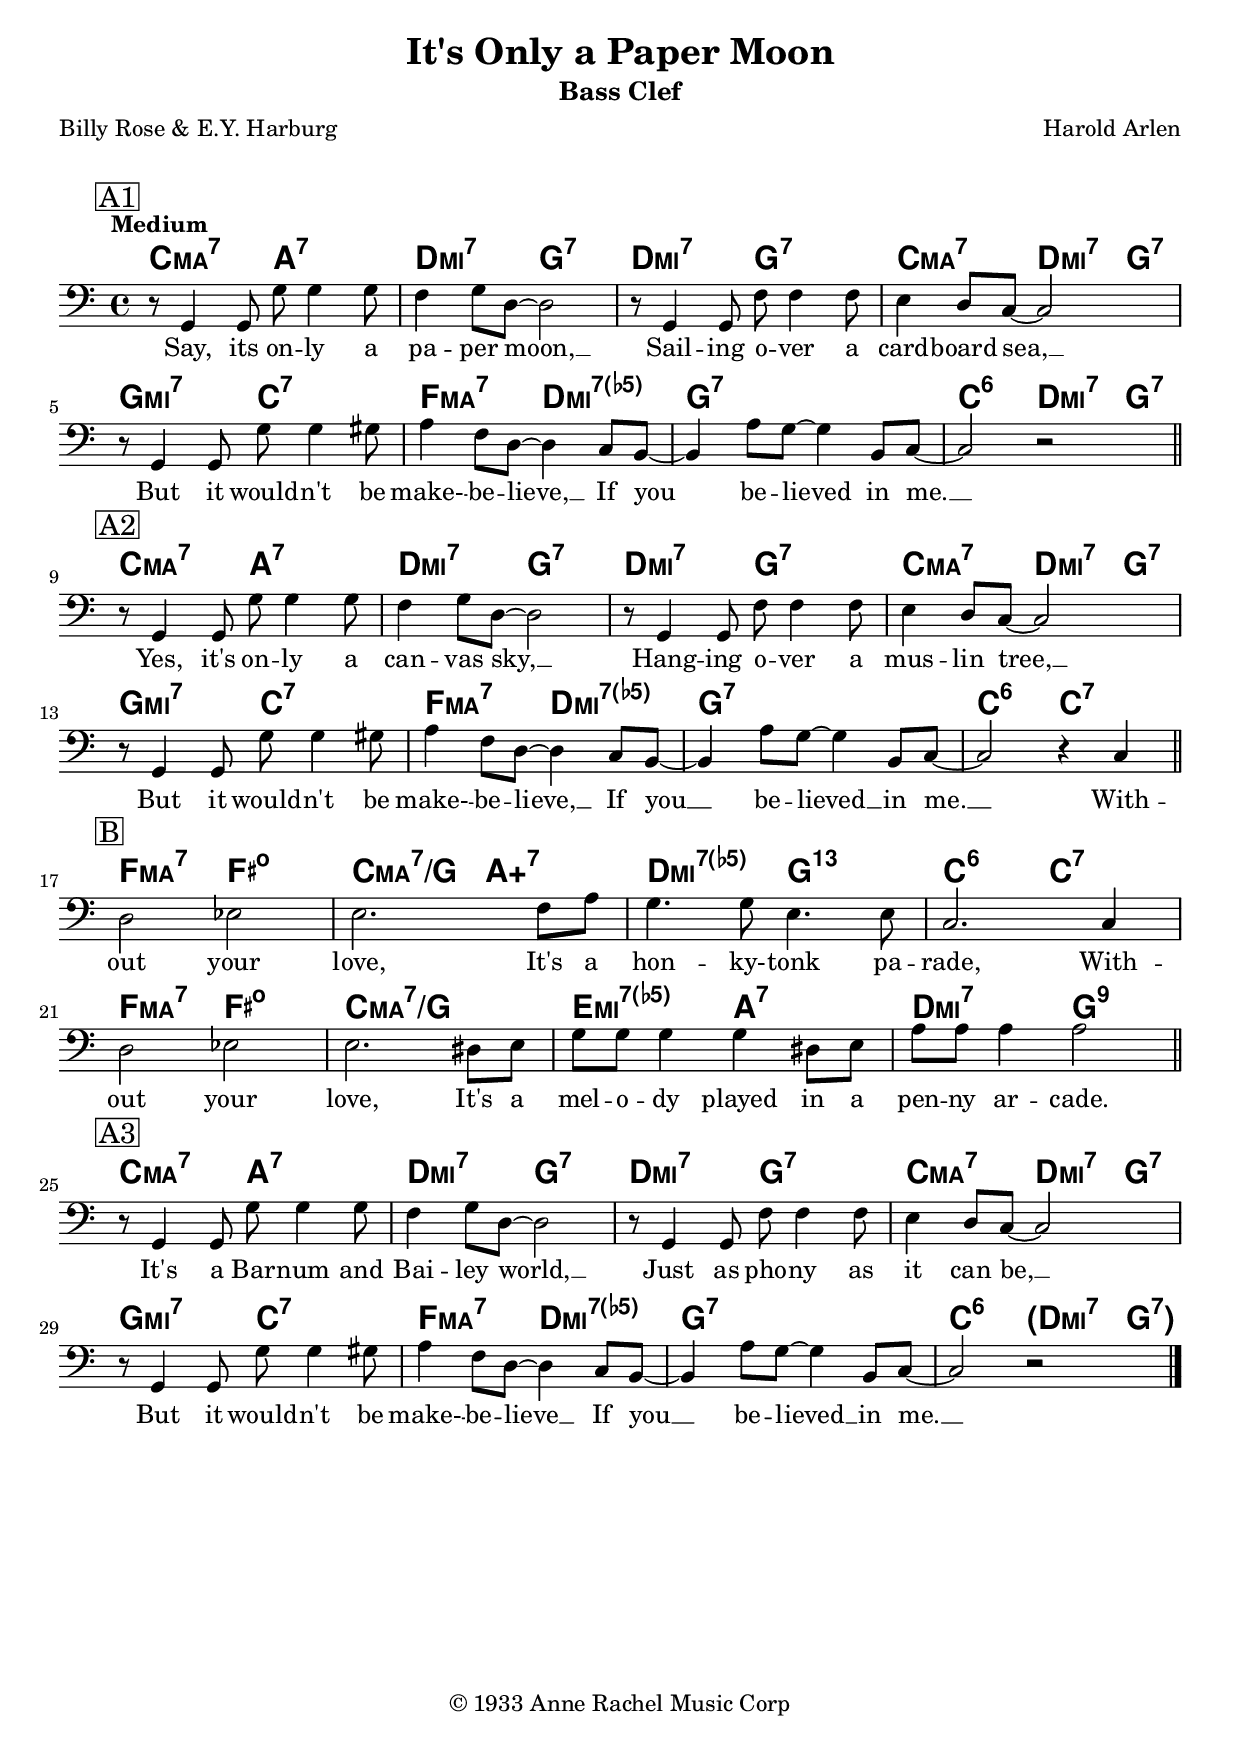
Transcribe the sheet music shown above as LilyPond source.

\version "2.24.0"

\include "english.ly"

instrument = "Bass Clef"
whatKey = c,
whatClef = "bass"

%% -*- Mode: LilyPond -*-

\include "lead-sheets.ily"

\header {
  title = "It's Only a Paper Moon"
  subtitle = \instrument
  poet = "Billy Rose & E.Y. Harburg"
  composer = "Harold Arlen"
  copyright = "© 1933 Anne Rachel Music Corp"
}

refrainLyrics = \lyricmode {
Say, its on -- ly a pa -- per moon, __
Sail -- ing o -- ver a card -- board sea, __
But it would -- n't be make- -- be -- lieve, __
If you be -- lieved in me. __
Yes, it's on -- ly a can -- vas sky, __
Hang -- ing o -- ver a mus -- lin tree, __
But it would -- n't be make- -- be -- lieve, __
If you __ be -- lieved __ in me. __
With -- out your love,
It's a hon -- ky- -- tonk pa -- rade,
With -- out your love,
It's a mel -- o -- dy played in a pen -- ny ar -- cade.
It's a Bar -- num and Bai -- ley world, __
Just as pho -- ny as it can be, __
But it would -- n't be make- -- be -- lieve __
If you __ be -- lieved __ in me. __
}

refrainChords = \chordmode {
  g2:maj7 e2:7 a2:m7 d2:7 a2:m7 d2:7 g2:maj7 a4:m7 d4:7
  d2:m7 g2:7 c2:maj7 a2:m7.5- d1:7 g2:6 a4:m7 d4:7

  g2:maj7 e2:7 a2:m7 d2:7 a2:m7 d2:7 g2:maj7 a4:m7 d4:7
  d2:m7 g2:7 c2:maj7 a2:m7.5- d1:7 g2:6 g2:7

  c2:maj7 cs:dim7 g2:maj7/d e2:7.5+ a2:m7.5- d2:13 g2:6 g2:7
  c2:maj7 cs:dim7 g1:maj7/d b2:m7.5- e2:7 a2:m7 d2:9

  g2:maj7 e2:7 a2:m7 d2:7 a2:m7 d2:7 g2:maj7 a4:m7 d4:7
  d2:m7 g2:7 c2:maj7 a2:m7.5- d1:7 g2:6
  \set chordNameFunction = #begin-parenthesis-ignatzek-chord-names 
  a4:m7
  \set chordNameFunction = #end-parenthesis-ignatzek-chord-names 
  d4:7
  \unset chordNameFunction
}

refrainKey = g

refrainMelody = \relative f' {
  \time 4/4
  \key \refrainKey \major
  \clef \whatClef
  \tempo "Medium"

  \mark \markup{ \box "A1" }

  r8 d4 d8 d'8 d4 d8 | c4 d8 a8~ a2 | r8 d,4 d8 c'8 c4 c8 | b4 a8 g8~ g2 |
  r8 d4 d8 d'8 d4 ds8 | e4 c8 a8~ a4 g8 fs8~ | fs4 e'8 d8~ d4 fs,8 g8~ | g2 r2 |

  \bar "||"
  \break

  \mark \markup{ \box "A2" }

  r8 d4 d8 d'8 d4 d8 | c4 d8 a8~ a2 | r8 d,4 d8 c'8 c4 c8 | b4 a8 g8~ g2 |
  r8 d4 d8 d'8 d4 ds8 | e4 c8 a8~ a4 g8 fs8~ | fs4 e'8 d8~ d4 fs,8 g8~ | g2 r4 g4 |

  \bar "||"
  \break

  \mark \markup{ \box "B" }

  a2 bf2 | b2. c8 e8 | d4. d8 b4. b8 | g2. g4 |
  a2 bf2 | b2. as8 b8 | d8 d8 d4 d4 as8 b8 | e8 e8 e4 e2 |
  
  \bar "||"
  \break

  \mark \markup{ \box "A3" }

  r8 d,4 d8 d'8 d4 d8 | c4 d8 a8~ a2 | r8 d,4 d8 c'8 c4 c8 | b4 a8 g8~ g2 |
  r8 d4 d8 d'8 d4 ds8 | e4 c8 a8~ a4 g8 fs8~ | fs4 e'8 d8~ d4 fs,8 g8~ | g2 r2 |

  \bar "|."
}

\include "paper.ily"

\markup {
  % Leave a gap after the header
  \vspace #1
}

\include "refrain.ily"

